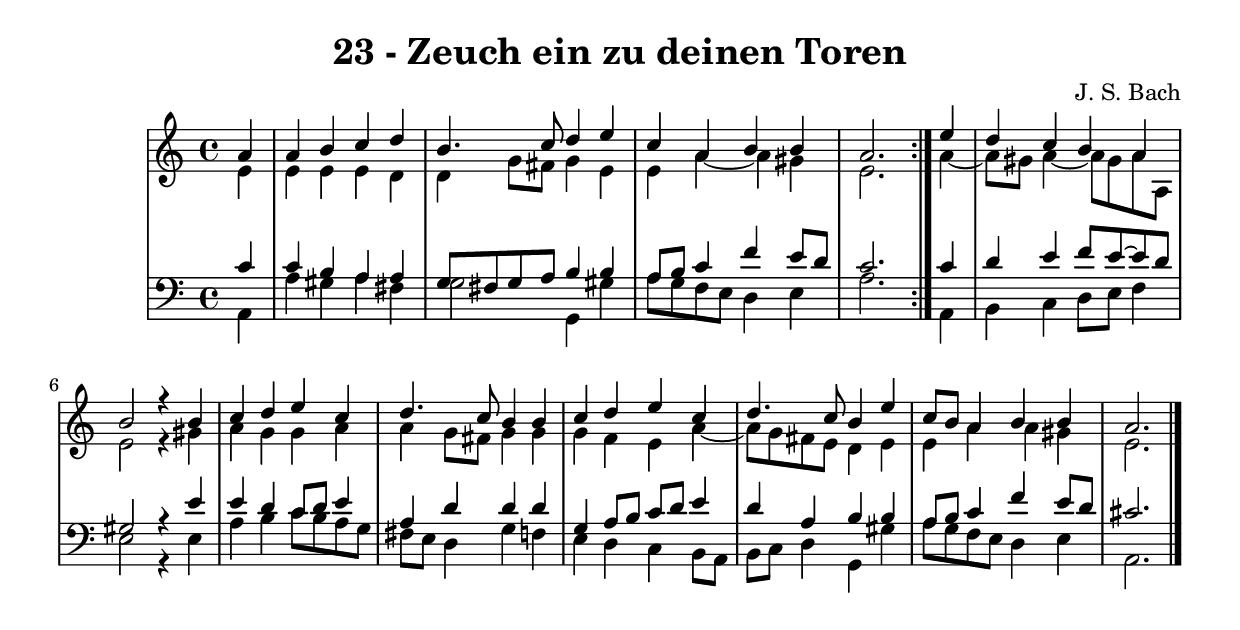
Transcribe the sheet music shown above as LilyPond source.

\version "2.10.33"

\header {
  title = "23 - Zeuch ein zu deinen Toren"
  composer = "J. S. Bach"
}


global = {
  \time 4/4
  \key a \minor
}


soprano = \relative c'' {
  \repeat volta 2 {
    \partial 4 a4 
    a4 b4 c4 d4 
    b4. c8 d4 e4 
    c4 a4 b4 b4 
    a2. } e'4 
  d4 c4 b4 a4   %5
  b2 r4 b4 
  c4 d4 e4 c4 
  d4. c8 b4 b4 
  c4 d4 e4 c4 
  d4. c8 b4 e4   %10
  c8 b8 a4 b4 b4 
  a2. 
}

alto = \relative c' {
  \repeat volta 2 {
    \partial 4 e4 
    e4 e4 e4 d4 
    d4 g8 fis8 g4 e4 
    e4 a4~ a4 gis4 
    e2. } a4~ 
  a8 gis8 a4~ a8 gis a8 a,8 %5
  e'2 r4 gis4
  a4 g4 g4 a4
  a4 g8 fis8 g4 g4
  g4 f4 e4 a4~
  a8 g8 fis8 e8 d4 e4 %10
  e4 a4 a4 gis4
  e2.
}

tenor = \relative c' {
  \repeat volta 2 {
    \partial 4 c4 
    c4 b4 a4 a4 
    g8 fis8 g8 a8 b4 b4 
    a8 b8 c4 f4 e8 d8 
    c2. } c4 
  d4 e4 f8 e8~ e8 d8   %5
  gis,2 r4 e'4 
  e4 d4 c8 d8 e4 
  a,4 d4 d4 d4 
  g,4 a8 b8 c8 d8 e4 
  d4 a4 b4 b4   %10
  a8 b8 c4 f4 e8 d8 
  cis2. 
}

baixo = \relative c {
  \repeat volta 2 {
    \partial 4 a4 
    a'4 gis4 a4 fis4 
    g2 g,4 gis'4 
    a8 g8 f8 e8 d4 e4 
    a2. } a,4 
  b4 c4 d8 e8 f4   %5
  e2 r4 e4 
  a4 b4 c8 b8 a8 g8 
  fis8 e8 d4 g4 f4 
  e4 d4 c4 b8 a8 
  b8 c8 d4 g,4 gis'4   %10
  a8 g8 f8 e8 d4 e4 
  a,2. 
}

\score {
  <<
    \new StaffGroup <<
      \override StaffGroup.SystemStartBracket #'style = #'line 
      \new Staff {
        <<
          \global
          \new Voice = "soprano" { \voiceOne \soprano }
          \new Voice = "alto" { \voiceTwo \alto }
        >>
      }
      \new Staff {
        <<
          \global
          \clef "bass"
          \new Voice = "tenor" {\voiceOne \tenor }
          \new Voice = "baixo" { \voiceTwo \baixo \bar "|."}
        >>
      }
    >>
  >>
  \layout {}
  \midi {}
}